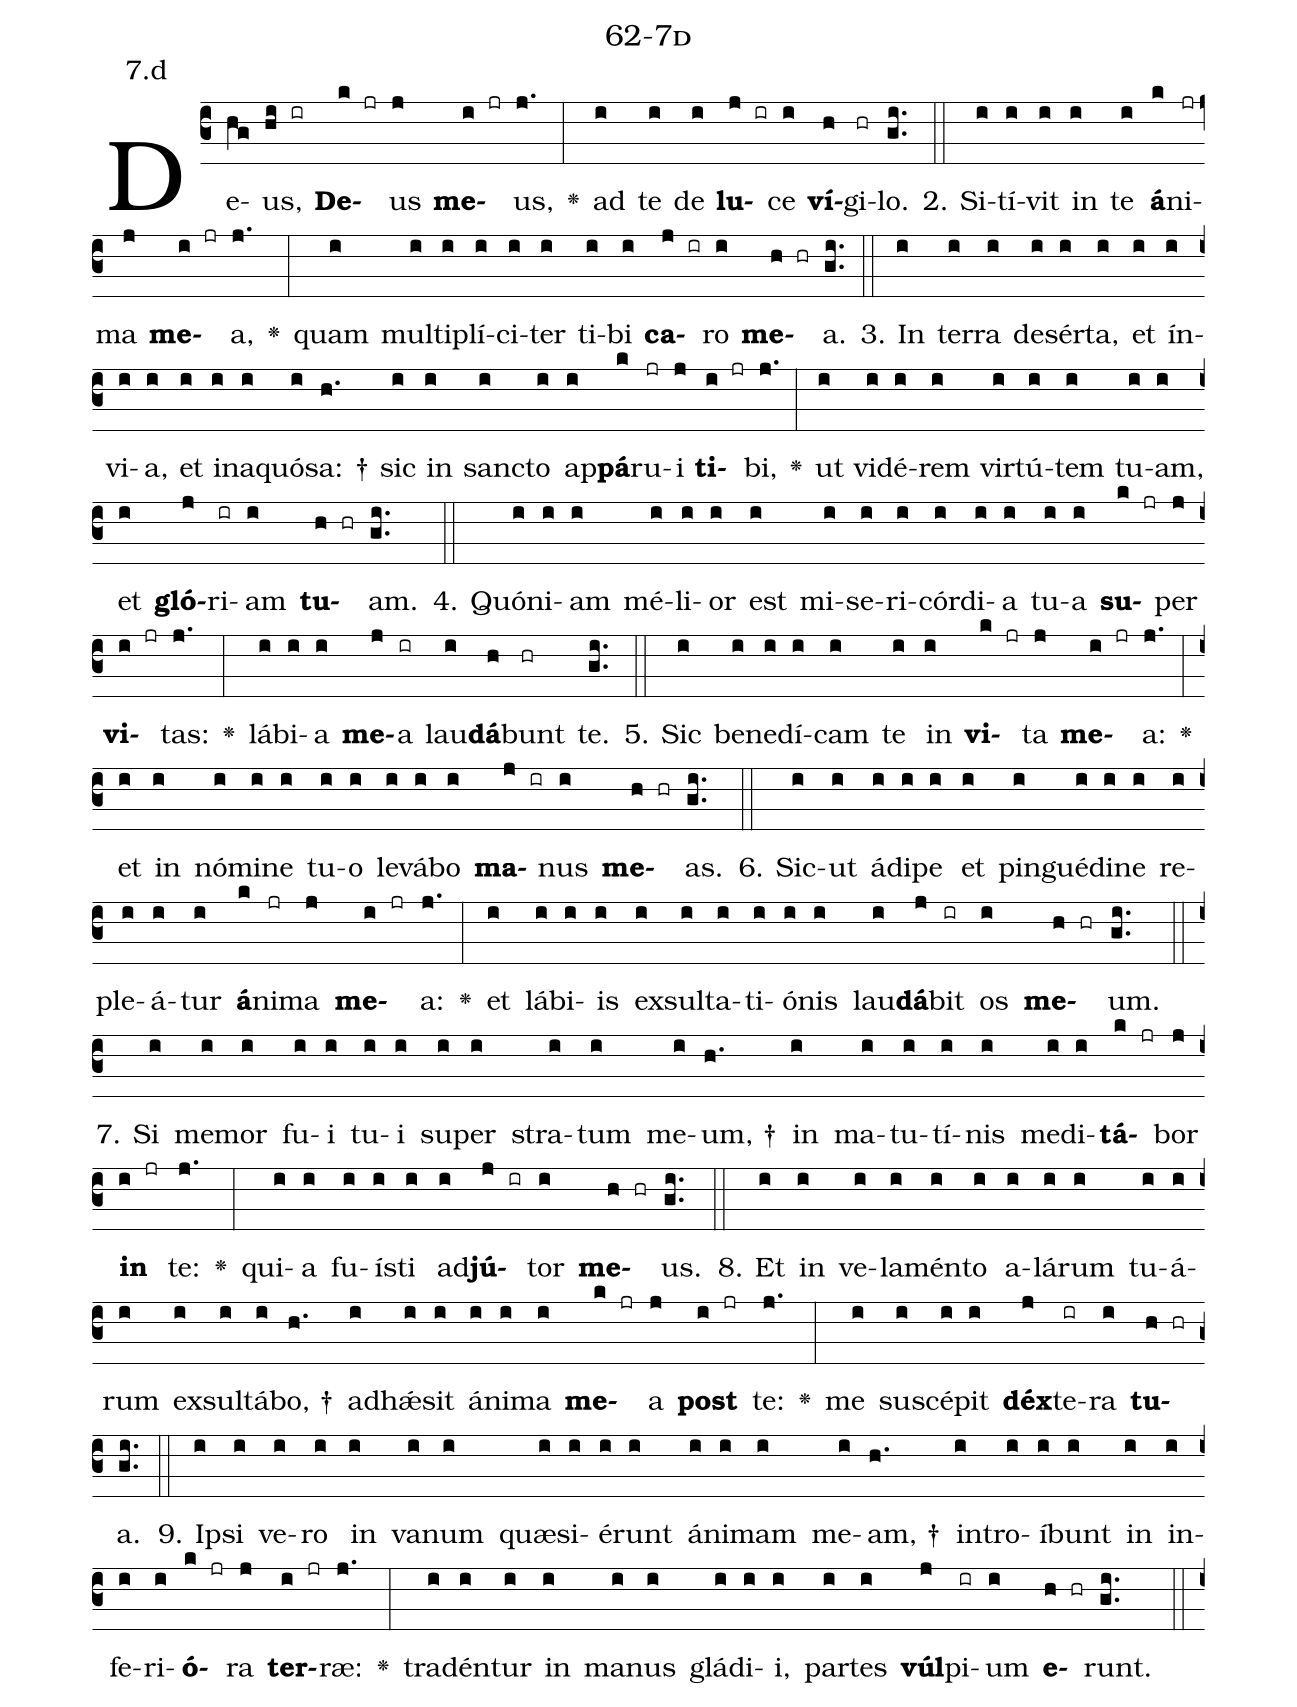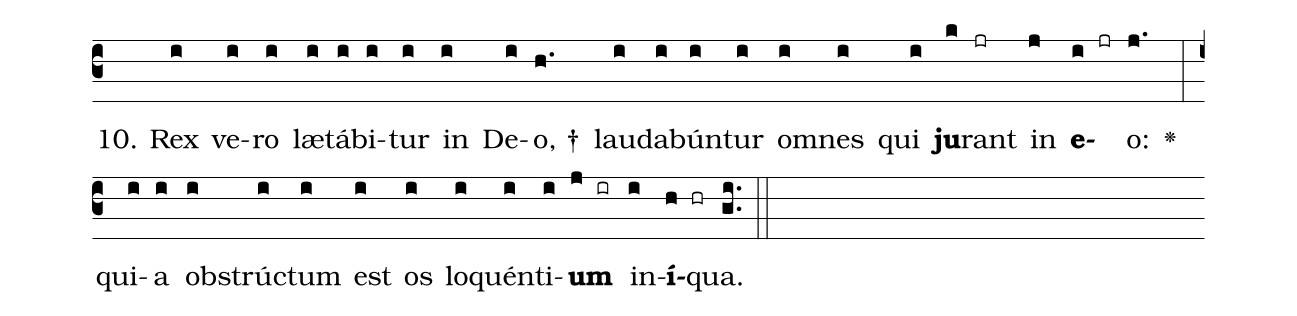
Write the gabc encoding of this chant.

name: 62-7d;
annotation: 7.d;
%%
(c3)De(hg)us,(hi ir) <b>De</b>(k jr)us(j) <b>me</b>(i jr)us,(j.) <v>\greheightstar</v>(:) ad(i) te(i) de(i) <b>lu</b>(j ir)ce(i) <b>ví</b>(h)gi(hr)lo.(gi..) (::)
2. Si(i)tí(i)vit(i) in(i) te(i) <b>á</b>(k)ni(jr)ma(j) <b>me</b>(i jr)a,(j.) <v>\greheightstar</v>(:) quam(i) mul(i)ti(i)plí(i)ci(i)ter(i) ti(i)bi(i) <b>ca</b>(j ir)ro(i) <b>me</b>(h hr)a.(gi..) (::)
3. In(i) ter(i)ra(i) de(i)sér(i)ta,(i) et(i) ín(i)vi(i)a,(i) et(i) in(i)a(i)quó(i)sa: †(h.) sic(i) in(i) sanc(i)to(i) ap(i)<b>pá</b>(k)ru(jr)i(j) <b>ti</b>(i jr)bi,(j.) <v>\greheightstar</v>(:) ut(i) vi(i)dé(i)rem(i) vir(i)tú(i)tem(i) tu(i)am,(i) et(i) <b>gló</b>(j)ri(ir)am(i) <b>tu</b>(h hr)am.(gi..) (::)
4. Quón(i)i(i)am(i) mé(i)li(i)or(i) est(i) mi(i)se(i)ri(i)cór(i)di(i)a(i) tu(i)a(i) <b>su</b>(k jr)per(j) <b>vi</b>(i jr)tas:(j.) <v>\greheightstar</v>(:) lá(i)bi(i)a(i) <b>me</b>(j)a(ir) lau(i)<b>dá</b>(h)bunt(hr) te.(gi..) (::)
5. Sic(i) be(i)ne(i)dí(i)cam(i) te(i) in(i) <b>vi</b>(k jr)ta(j) <b>me</b>(i jr)a:(j.) <v>\greheightstar</v>(:) et(i) in(i) nó(i)mi(i)ne(i) tu(i)o(i) le(i)vá(i)bo(i) <b>ma</b>(j ir)nus(i) <b>me</b>(h hr)as.(gi..) (::)
6. Sic(i)ut(i) á(i)di(i)pe(i) et(i) pin(i)gué(i)di(i)ne(i) re(i)ple(i)á(i)tur(i) <b>á</b>(k)ni(jr)ma(j) <b>me</b>(i jr)a:(j.) <v>\greheightstar</v>(:) et(i) lá(i)bi(i)is(i) ex(i)sul(i)ta(i)ti(i)ó(i)nis(i) lau(i)<b>dá</b>(j)bit(ir) os(i) <b>me</b>(h hr)um.(gi..) (::)
7. Si(i) me(i)mor(i) fu(i)i(i) tu(i)i(i) su(i)per(i) stra(i)tum(i) me(i)um, †(h.) in(i) ma(i)tu(i)tí(i)nis(i) me(i)di(i)<b>tá</b>(k jr)bor(j) <b>in</b>(i jr) te:(j.) <v>\greheightstar</v>(:) qui(i)a(i) fu(i)ís(i)ti(i) ad(i)<b>jú</b>(j ir)tor(i) <b>me</b>(h hr)us.(gi..) (::)
8. Et(i) in(i) ve(i)la(i)mén(i)to(i) a(i)lá(i)rum(i) tu(i)á(i)rum(i) ex(i)sul(i)tá(i)bo, †(h.) ad(i)hǽ(i)sit(i) á(i)ni(i)ma(i) <b>me</b>(k jr)a(j) <b>post</b>(i jr) te:(j.) <v>\greheightstar</v>(:) me(i) su(i)scé(i)pit(i) <b>déx</b>(j)te(ir)ra(i) <b>tu</b>(h hr)a.(gi..) (::)
9. Ip(i)si(i) ve(i)ro(i) in(i) va(i)num(i) quæ(i)si(i)é(i)runt(i) á(i)ni(i)mam(i) me(i)am, †(h.) in(i)tro(i)í(i)bunt(i) in(i) in(i)fe(i)ri(i)<b>ó</b>(k jr)ra(j) <b>ter</b>(i jr)ræ:(j.) <v>\greheightstar</v>(:) tra(i)dén(i)tur(i) in(i) ma(i)nus(i) glá(i)di(i)i,(i) par(i)tes(i) <b>vúl</b>(j)pi(ir)um(i) <b>e</b>(h hr)runt.(gi..) (::)
10. Rex(i) ve(i)ro(i) læ(i)tá(i)bi(i)tur(i) in(i) De(i)o, †(h.) lau(i)da(i)bún(i)tur(i) om(i)nes(i) qui(i) <b>ju</b>(k)rant(jr) in(j) <b>e</b>(i jr)o:(j.) <v>\greheightstar</v>(:) qui(i)a(i) ob(i)strúc(i)tum(i) est(i) os(i) lo(i)quén(i)ti(i)<b>um</b>(j ir) in(i)<b>í</b>(h hr)qua.(gi..) (::)
